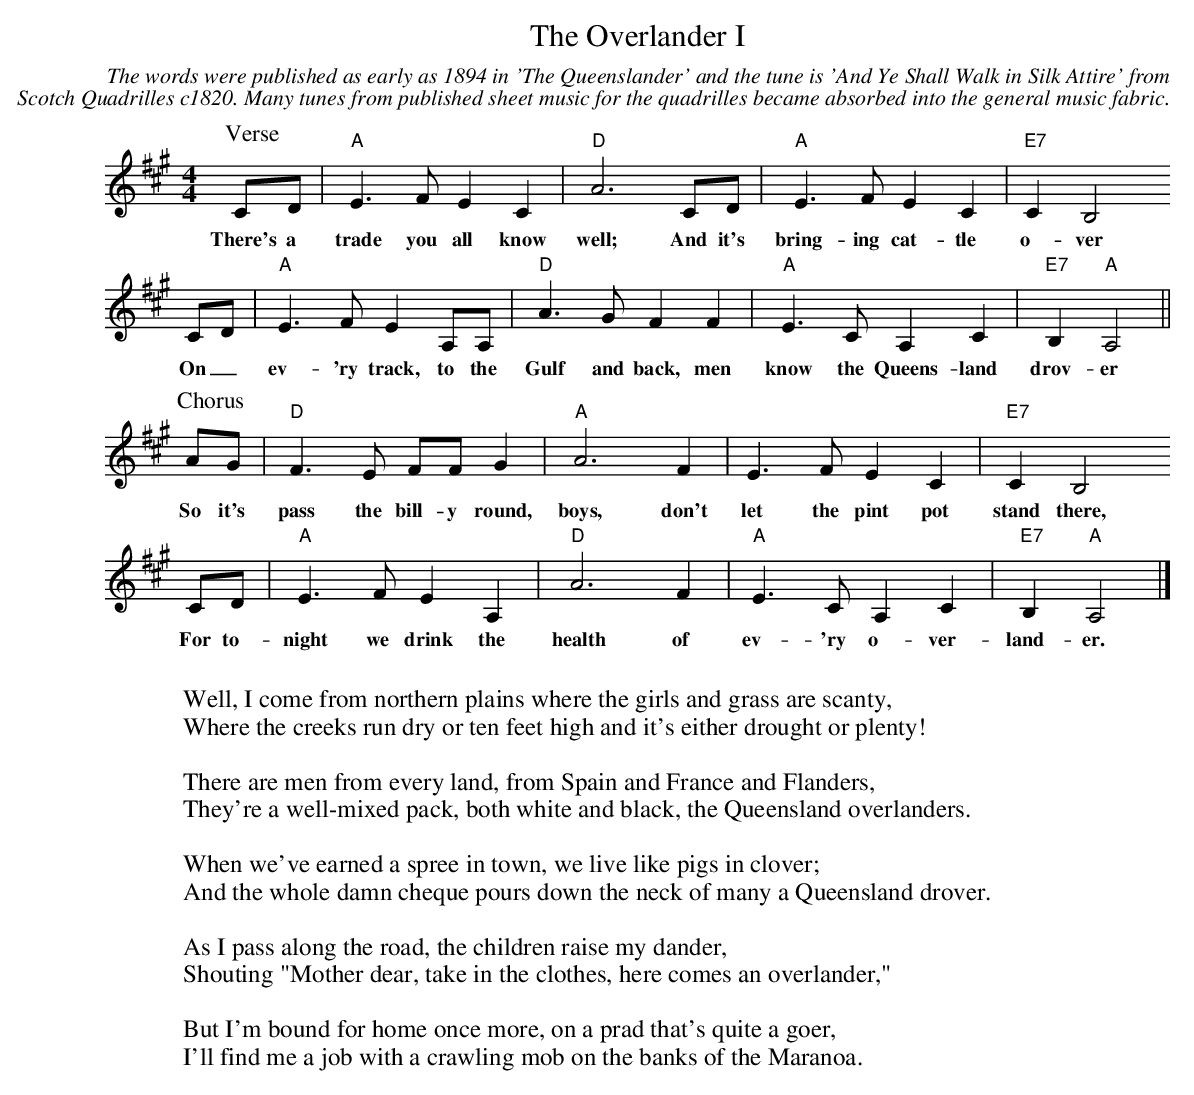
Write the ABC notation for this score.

X:1
T:Overlander I, The
C:The words were published as early as 1894 in 'The Queenslander' and the tune is 'And Ye Shall Walk in Silk Attire' from
C:Scotch Quadrilles c1820. Many tunes from published sheet music for the quadrilles became absorbed into the general music fabric.
M:4/4
L:1/4
K:Amaj
P:Verse
C/2D/2|"A"E>FEC|"D"A3C/2D/2|"A"E>FEC|"E7"CB,2
w:There's a trade you all know well; And it's bring-ing cat-tle o-ver -
C/2D/2|"A"E>F EA,/2A,/2|"D"A>GFF|"A"E>C A,C|"E7"B,"A"A,2||
w:On_ ev-'ry track, to the Gulf and back, men know the Queens-land drov-er
P:Chorus
A/2G/2|"D"F>E F/2F/2G|"A"A3F|E>FEC|"E7"CB,2
w:So it's pass the bill-y round, boys, don't let the pint pot stand there,
C/2D/2|"A"E>F EA,|"D"A3F|"A"E>C A,C|"E7"B,"A"A,2|]
w:For to-night we drink the health of ev-'ry o-ver-land-er.
W:
W:Well, I come from northern plains where the girls and grass are scanty,
W:Where the creeks run dry or ten feet high and it's either drought or plenty!
W:
W:There are men from every land, from Spain and France and Flanders,
W:They're a well-mixed pack, both white and black, the Queensland overlanders.
W:
W:When we've earned a spree in town, we live like pigs in clover;
W:And the whole damn cheque pours down the neck of many a Queensland drover.
W:
W:As I pass along the road, the children raise my dander,
W:Shouting "Mother dear, take in the clothes, here comes an overlander,"
W:
W:But I'm bound for home once more, on a prad that's quite a goer,
W:I'll find me a job with a crawling mob on the banks of the Maranoa.
